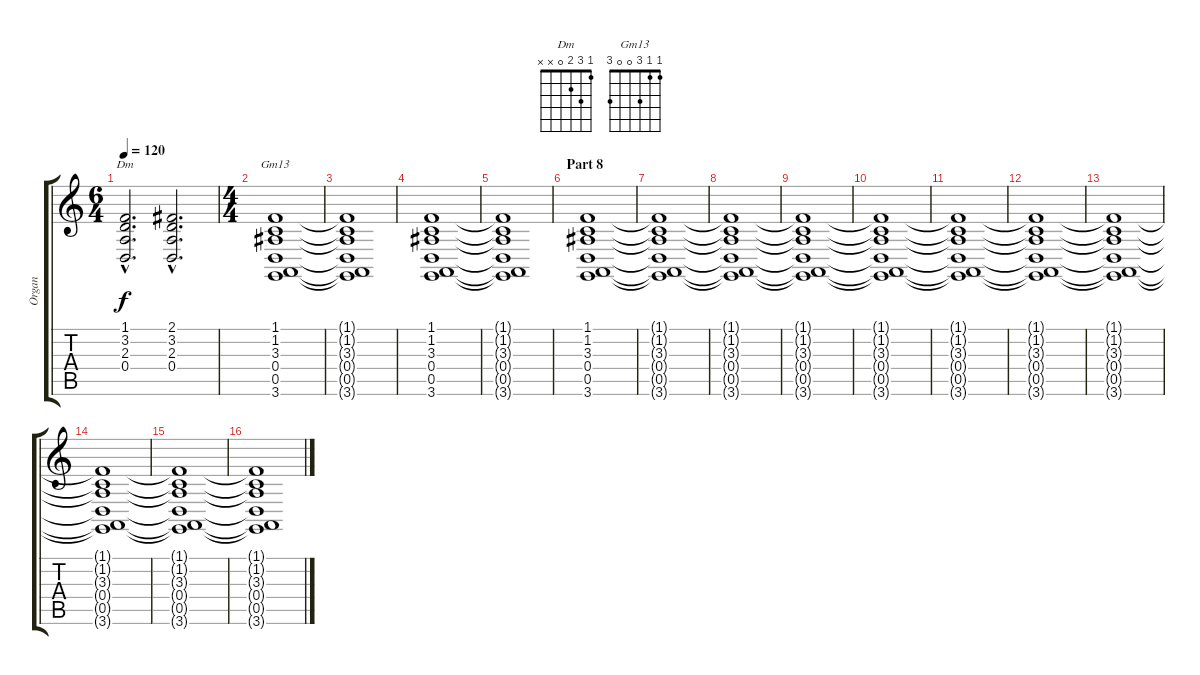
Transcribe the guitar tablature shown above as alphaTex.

\track ("Organ" "Organ") {instrument drawbarorgan}
\staff {score tabs}
\tuning (E4 B3 G3 D3 A2 E2) {hide}
\chord ("Dm" 1 3 2 0 x x)
\chord ("Gm13" 1 1 3 0 0 3)
\ts (6 4)
\tempo 120
\clef g2
\ks c
(1.1{hac} 3.2 2.3{hac} 0.4{hac}).2{d ch "Dm" dy f} (2.1{hac} 3.2{hac} 2.3{hac} 0.4{hac}).2{d} |
\ts (4 4)
(1.1 1.2 3.3 0.4 0.5 3.6).1{ch "Gm13"} |
(1.1{t} 1.2{t} 3.3{t} 0.4{t} 0.5{t} 3.6{t}).1 |
(1.1 1.2 3.3 0.4 0.5 3.6).1 |
(1.1{t} 1.2{t} 3.3{t} 0.4{t} 0.5{t} 3.6{t}).1 |
\section ("" "Part 8")
(1.1 1.2 3.3 0.4 0.5 3.6).1 |
(1.1{t} 1.2{t} 3.3{t} 0.4{t} 0.5{t} 3.6{t}).1 |
(1.1{t} 1.2{t} 3.3{t} 0.4{t} 0.5{t} 3.6{t}).1 |
(1.1{t} 1.2{t} 3.3{t} 0.4{t} 0.5{t} 3.6{t}).1 |
(1.1{t} 1.2{t} 3.3{t} 0.4{t} 0.5{t} 3.6{t}).1 |
(1.1{t} 1.2{t} 3.3{t} 0.4{t} 0.5{t} 3.6{t}).1 |
(1.1{t} 1.2{t} 3.3{t} 0.4{t} 0.5{t} 3.6{t}).1 |
(1.1{t} 1.2{t} 3.3{t} 0.4{t} 0.5{t} 3.6{t}).1 |
(1.1{t} 1.2{t} 3.3{t} 0.4{t} 0.5{t} 3.6{t}).1 |
(1.1{t} 1.2{t} 3.3{t} 0.4{t} 0.5{t} 3.6{t}).1 |
(1.1{t} 1.2{t} 3.3{t} 0.4{t} 0.5{t} 3.6{t}).1
